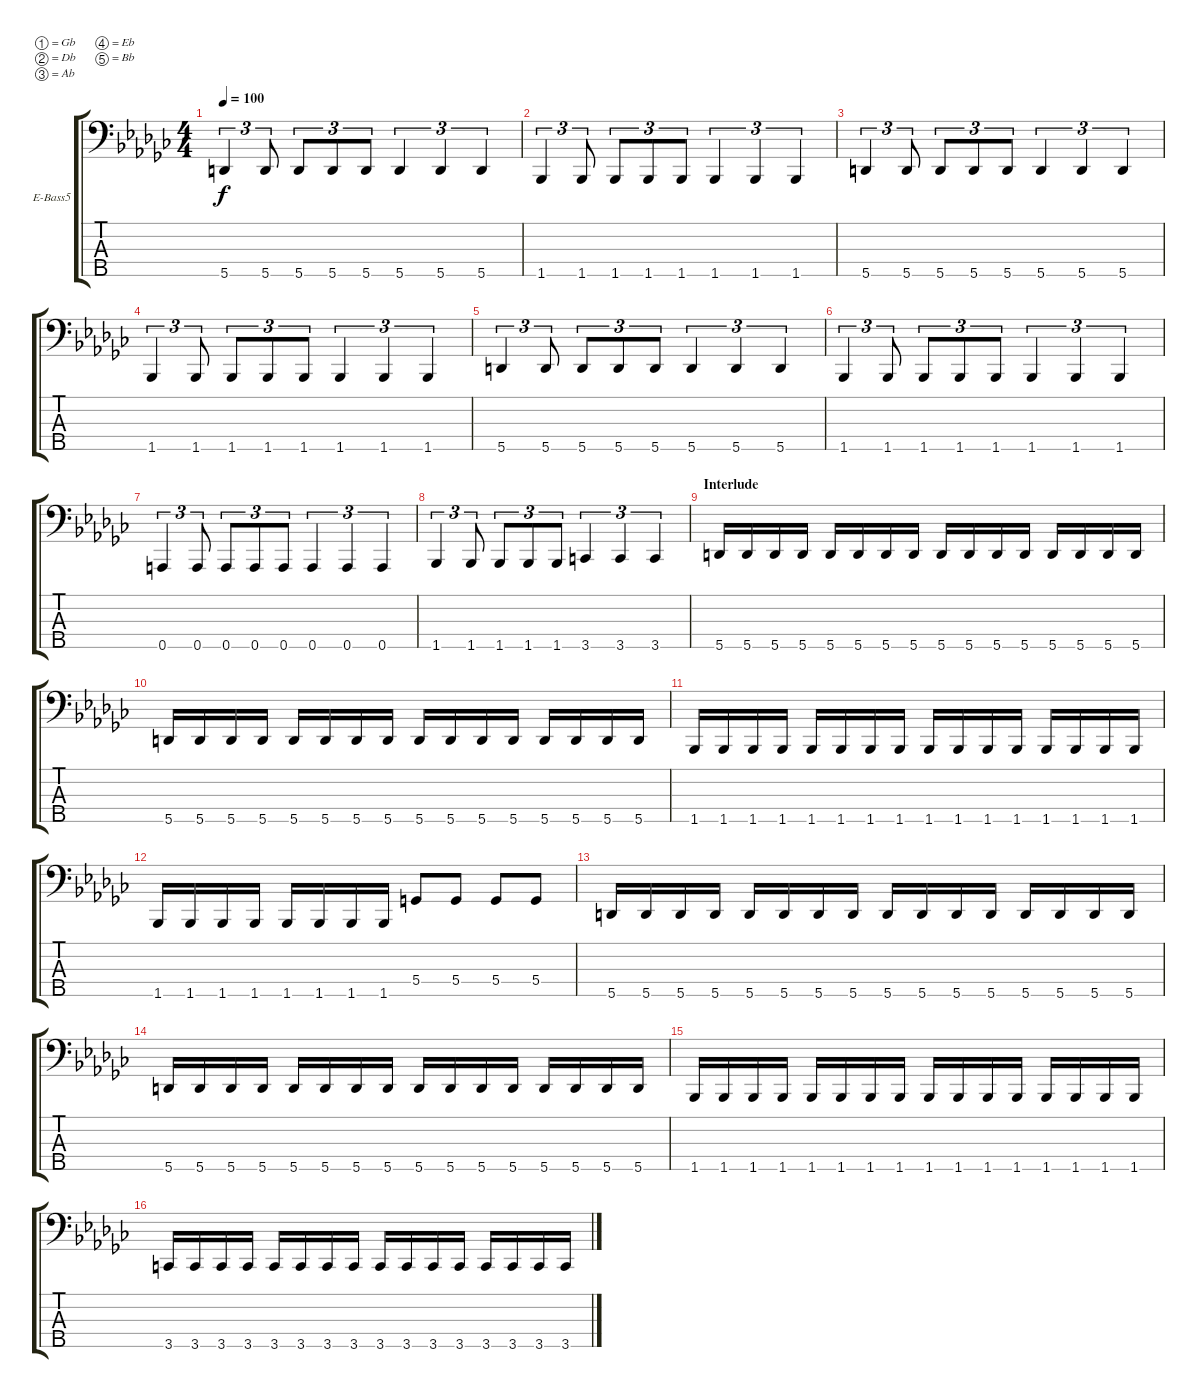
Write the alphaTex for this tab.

\defaultSystemsLayout 4
\bracketExtendMode groupsimilarinstruments
\firstSystemTrackNameOrientation horizontal
\otherSystemsTrackNameOrientation horizontal
\track ("Electric Bass" "E-Bass5") {instrument electricbassfinger}
\staff {score tabs}
\tuning (Gb2 Db2 Ab1 Eb1 Bb0)
\displaytranspose 11
\ts (4 4)
\tempo 100
\clef f4
\ks ebminor
5.5.4{tu (3 2) dy f} 5.5.8{tu (3 2)} 5.5.8{tu (3 2)} 5.5.8{tu (3 2)} 5.5.8{tu (3 2)} 5.5.4{tu (3 2)} 5.5.4{tu (3 2)} 5.5.4{tu (3 2)} |
1.5.4{tu (3 2)} 1.5.8{tu (3 2)} 1.5.8{tu (3 2)} 1.5.8{tu (3 2)} 1.5.8{tu (3 2)} 1.5.4{tu (3 2)} 1.5.4{tu (3 2)} 1.5.4{tu (3 2)} |
5.5.4{tu (3 2)} 5.5.8{tu (3 2)} 5.5.8{tu (3 2)} 5.5.8{tu (3 2)} 5.5.8{tu (3 2)} 5.5.4{tu (3 2)} 5.5.4{tu (3 2)} 5.5.4{tu (3 2)} |
1.5.4{tu (3 2)} 1.5.8{tu (3 2)} 1.5.8{tu (3 2)} 1.5.8{tu (3 2)} 1.5.8{tu (3 2)} 1.5.4{tu (3 2)} 1.5.4{tu (3 2)} 1.5.4{tu (3 2)} |
5.5.4{tu (3 2)} 5.5.8{tu (3 2)} 5.5.8{tu (3 2)} 5.5.8{tu (3 2)} 5.5.8{tu (3 2)} 5.5.4{tu (3 2)} 5.5.4{tu (3 2)} 5.5.4{tu (3 2)} |
1.5.4{tu (3 2)} 1.5.8{tu (3 2)} 1.5.8{tu (3 2)} 1.5.8{tu (3 2)} 1.5.8{tu (3 2)} 1.5.4{tu (3 2)} 1.5.4{tu (3 2)} 1.5.4{tu (3 2)} |
0.5.4{tu (3 2)} 0.5.8{tu (3 2)} 0.5.8{tu (3 2)} 0.5.8{tu (3 2)} 0.5.8{tu (3 2)} 0.5.4{tu (3 2)} 0.5.4{tu (3 2)} 0.5.4{tu (3 2)} |
1.5.4{tu (3 2)} 1.5.8{tu (3 2)} 1.5.8{tu (3 2)} 1.5.8{tu (3 2)} 1.5.8{tu (3 2)} 3.5.4{tu (3 2)} 3.5.4{tu (3 2)} 3.5.4{tu (3 2)} |
\section ("" "Interlude")
5.5.16 5.5.16 5.5.16 5.5.16 5.5.16 5.5.16 5.5.16 5.5.16 5.5.16 5.5.16 5.5.16 5.5.16 5.5.16 5.5.16 5.5.16 5.5.16 |
5.5.16 5.5.16 5.5.16 5.5.16 5.5.16 5.5.16 5.5.16 5.5.16 5.5.16 5.5.16 5.5.16 5.5.16 5.5.16 5.5.16 5.5.16 5.5.16 |
1.5.16 1.5.16 1.5.16 1.5.16 1.5.16 1.5.16 1.5.16 1.5.16 1.5.16 1.5.16 1.5.16 1.5.16 1.5.16 1.5.16 1.5.16 1.5.16 |
1.5.16 1.5.16 1.5.16 1.5.16 1.5.16 1.5.16 1.5.16 1.5.16 5.4.8 5.4.8 5.4.8 5.4.8 |
5.5.16 5.5.16 5.5.16 5.5.16 5.5.16 5.5.16 5.5.16 5.5.16 5.5.16 5.5.16 5.5.16 5.5.16 5.5.16 5.5.16 5.5.16 5.5.16 |
5.5.16 5.5.16 5.5.16 5.5.16 5.5.16 5.5.16 5.5.16 5.5.16 5.5.16 5.5.16 5.5.16 5.5.16 5.5.16 5.5.16 5.5.16 5.5.16 |
1.5.16 1.5.16 1.5.16 1.5.16 1.5.16 1.5.16 1.5.16 1.5.16 1.5.16 1.5.16 1.5.16 1.5.16 1.5.16 1.5.16 1.5.16 1.5.16 |
3.5.16 3.5.16 3.5.16 3.5.16 3.5.16 3.5.16 3.5.16 3.5.16 3.5.16 3.5.16 3.5.16 3.5.16 3.5.16 3.5.16 3.5.16 3.5.16
